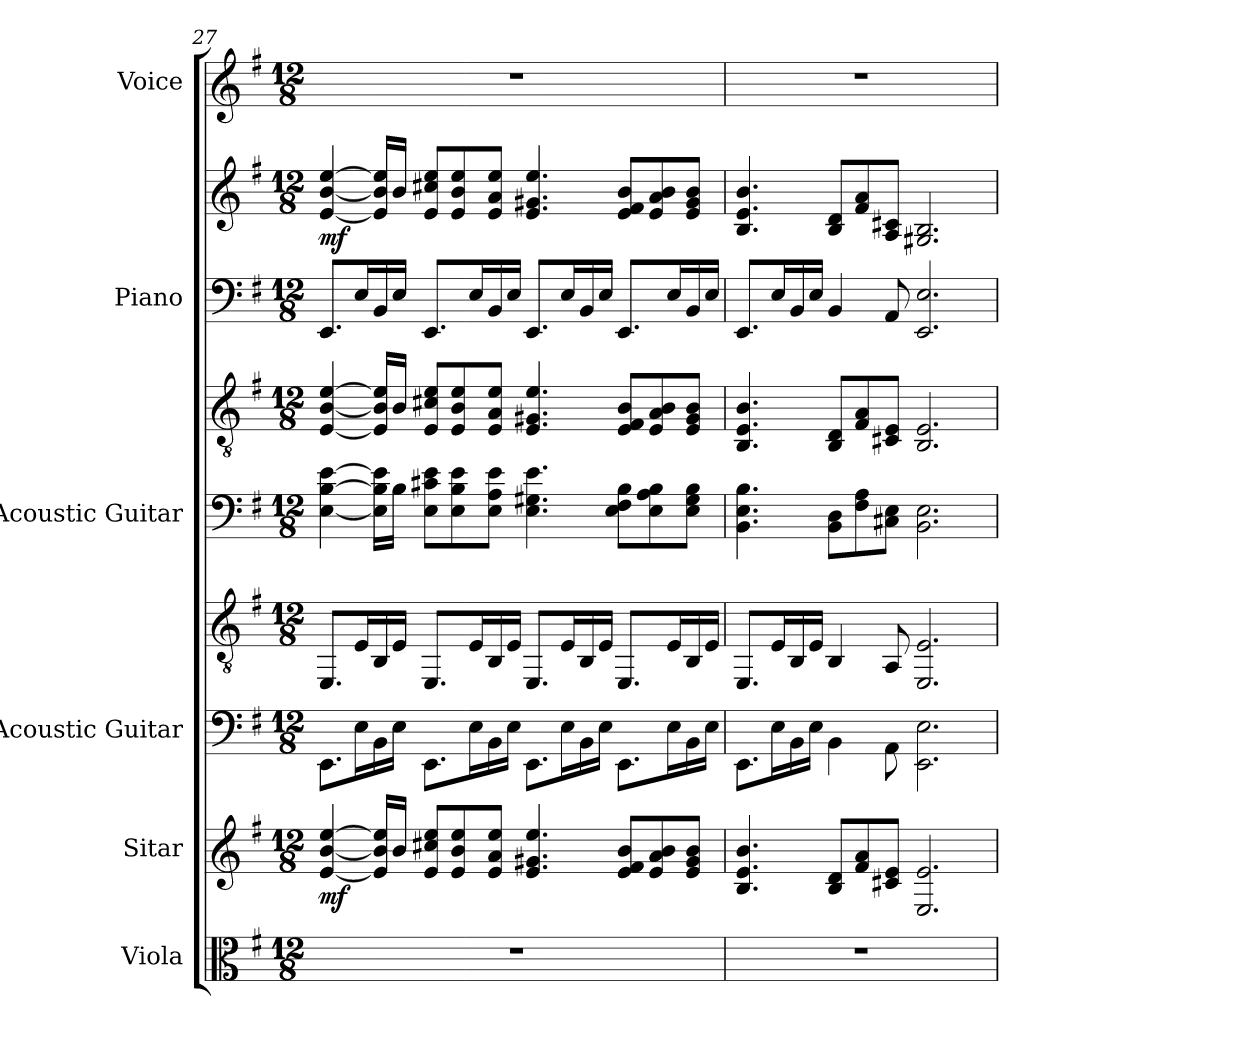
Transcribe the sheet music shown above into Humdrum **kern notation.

**kern	**kern	**dynam	**kern	**kern	**kern	**kern	**kern	**kern	**dynam	**kern
*part6	*part5	*part5	*part4	*part4	*part3	*part3	*part2	*part2	*part2	*part1
*staff9	*staff8	*staff8	*staff7	*staff6	*staff5	*staff4	*staff3	*staff2	*staff2/3	*staff1
*I"Viola	*I"Sitar	*	*I"Acoustic Guitar	*	*I"Acoustic Guitar	*	*I"Piano	*	*	*I"Voice
*I'Vla.	*I'Si.	*	*I'Guit.	*	*I'Guit.	*	*I'Pno.	*	*	*I'Vo.
*clefC3	*clefG2	*	*	*clefGv2	*	*clefGv2	*clefF4	*clefG2	*	*clefG2
*k[f#]	*k[f#]	*	*k[f#]	*k[f#]	*k[f#]	*k[f#]	*k[f#]	*k[f#]	*	*k[f#]
*M12/8	*M12/8	*	*M12/8	*M12/8	*M12/8	*M12/8	*M12/8	*M12/8	*	*M12/8
=27	=27	=27	=27	=27	=27	=27	=27	=27	=27	=27
!	!	!LO:DY:b	!	!	!	!	!	!	!LO:DY:b	!
1.r	[4e/ [4b/ [4ee/	mf	8.EE\L	8.EE/L	[4E\ [4B\ [4e\	[4E/ [4B/ [4e/	8.EE/L	[4e/ [4b/ [4ee/	mf	1.r
.	.	.	16E\L	16E/L	.	.	16E/L	.	.	.
.	16e/] 16b/] 16ee/]LL	.	16BB\	16BB/	16E\] 16B\] 16e\]LL	16E/] 16B/] 16e/]LL	16BB/	16e/] 16b/] 16ee/]LL	.	.
.	16b/JJ	.	16E\JJ	16E/JJ	16B\JJ	16B/JJ	16E/JJ	16b/JJ	.	.
.	8e/ 8cc#X/ 8ee/L	.	8.EE\L	8.EE/L	8E\ 8c#X\ 8e\L	8E/ 8c#X/ 8e/L	8.EE/L	8e/ 8cc#X/ 8ee/L	.	.
.	8e/ 8b/ 8ee/	.	.	.	8E\ 8B\ 8e\	8E/ 8B/ 8e/	.	8e/ 8b/ 8ee/	.	.
.	.	.	16E\L	16E/L	.	.	16E/L	.	.	.
.	8e/ 8a/ 8ee/J	.	16BB\	16BB/	8E\ 8A\ 8e\J	8E/ 8A/ 8e/J	16BB/	8e/ 8a/ 8ee/J	.	.
.	.	.	16E\JJ	16E/JJ	.	.	16E/JJ	.	.	.
.	4.e/ 4.g#X/ 4.ee/	.	8.EE\L	8.EE/L	4.E\ 4.G#X\ 4.e\	4.E/ 4.G#X/ 4.e/	8.EE/L	4.e/ 4.g#X/ 4.ee/	.	.
.	.	.	16E\L	16E/L	.	.	16E/L	.	.	.
.	.	.	16BB\	16BB/	.	.	16BB/	.	.	.
.	.	.	16E\JJ	16E/JJ	.	.	16E/JJ	.	.	.
.	8e/ 8f#/ 8b/L	.	8.EE\L	8.EE/L	8E\ 8F#\ 8B\L	8E/ 8F#/ 8B/L	8.EE/L	8e/ 8f#/ 8b/L	.	.
.	8e/ 8a/ 8b/	.	.	.	8E\ 8A\ 8B\	8E/ 8A/ 8B/	.	8e/ 8a/ 8b/	.	.
.	.	.	16E\L	16E/L	.	.	16E/L	.	.	.
.	8e/ 8g#/ 8b/J	.	16BB\	16BB/	8E\ 8G#\ 8B\J	8E/ 8G#/ 8B/J	16BB/	8e/ 8g#/ 8b/J	.	.
.	.	.	16E\JJ	16E/JJ	.	.	16E/JJ	.	.	.
!!LO:PB:g=z
=28	=28	=28	=28	=28	=28	=28	=28	=28	=28	=28
1.r	4.B/ 4.e/ 4.b/	.	8.EE\L	8.EE/L	4.BB\ 4.E\ 4.B\	4.BB/ 4.E/ 4.B/	8.EE/L	4.B/ 4.e/ 4.b/	.	1.r
.	.	.	16E\L	16E/L	.	.	16E/L	.	.	.
.	.	.	16BB\	16BB/	.	.	16BB/	.	.	.
.	.	.	16E\JJ	16E/JJ	.	.	16E/JJ	.	.	.
.	8B/ 8d/L	.	4BB\	4BB/	8BB\ 8D\L	8BB/ 8D/L	4BB/	8B/ 8d/L	.	.
.	8f#/ 8a/	.	.	.	8F#\ 8A\	8F#/ 8A/	.	8f#/ 8a/	.	.
.	8c#X/ 8e/J	.	8AA\	8AA/	8C#X\ 8E\J	8C#X/ 8E/J	8AA/	8A/ 8c#X/J	.	.
.	2.E/ 2.e/	.	2.EE\ 2.E\	2.EE/ 2.E/	2.BB\ 2.E\	2.BB/ 2.E/	2.EE/ 2.E/	2.G#X/ 2.B/	.	.
=	=	=	=	=	=	=	=	=	=	=
*-	*-	*-	*-	*-	*-	*-	*-	*-	*-	*-
